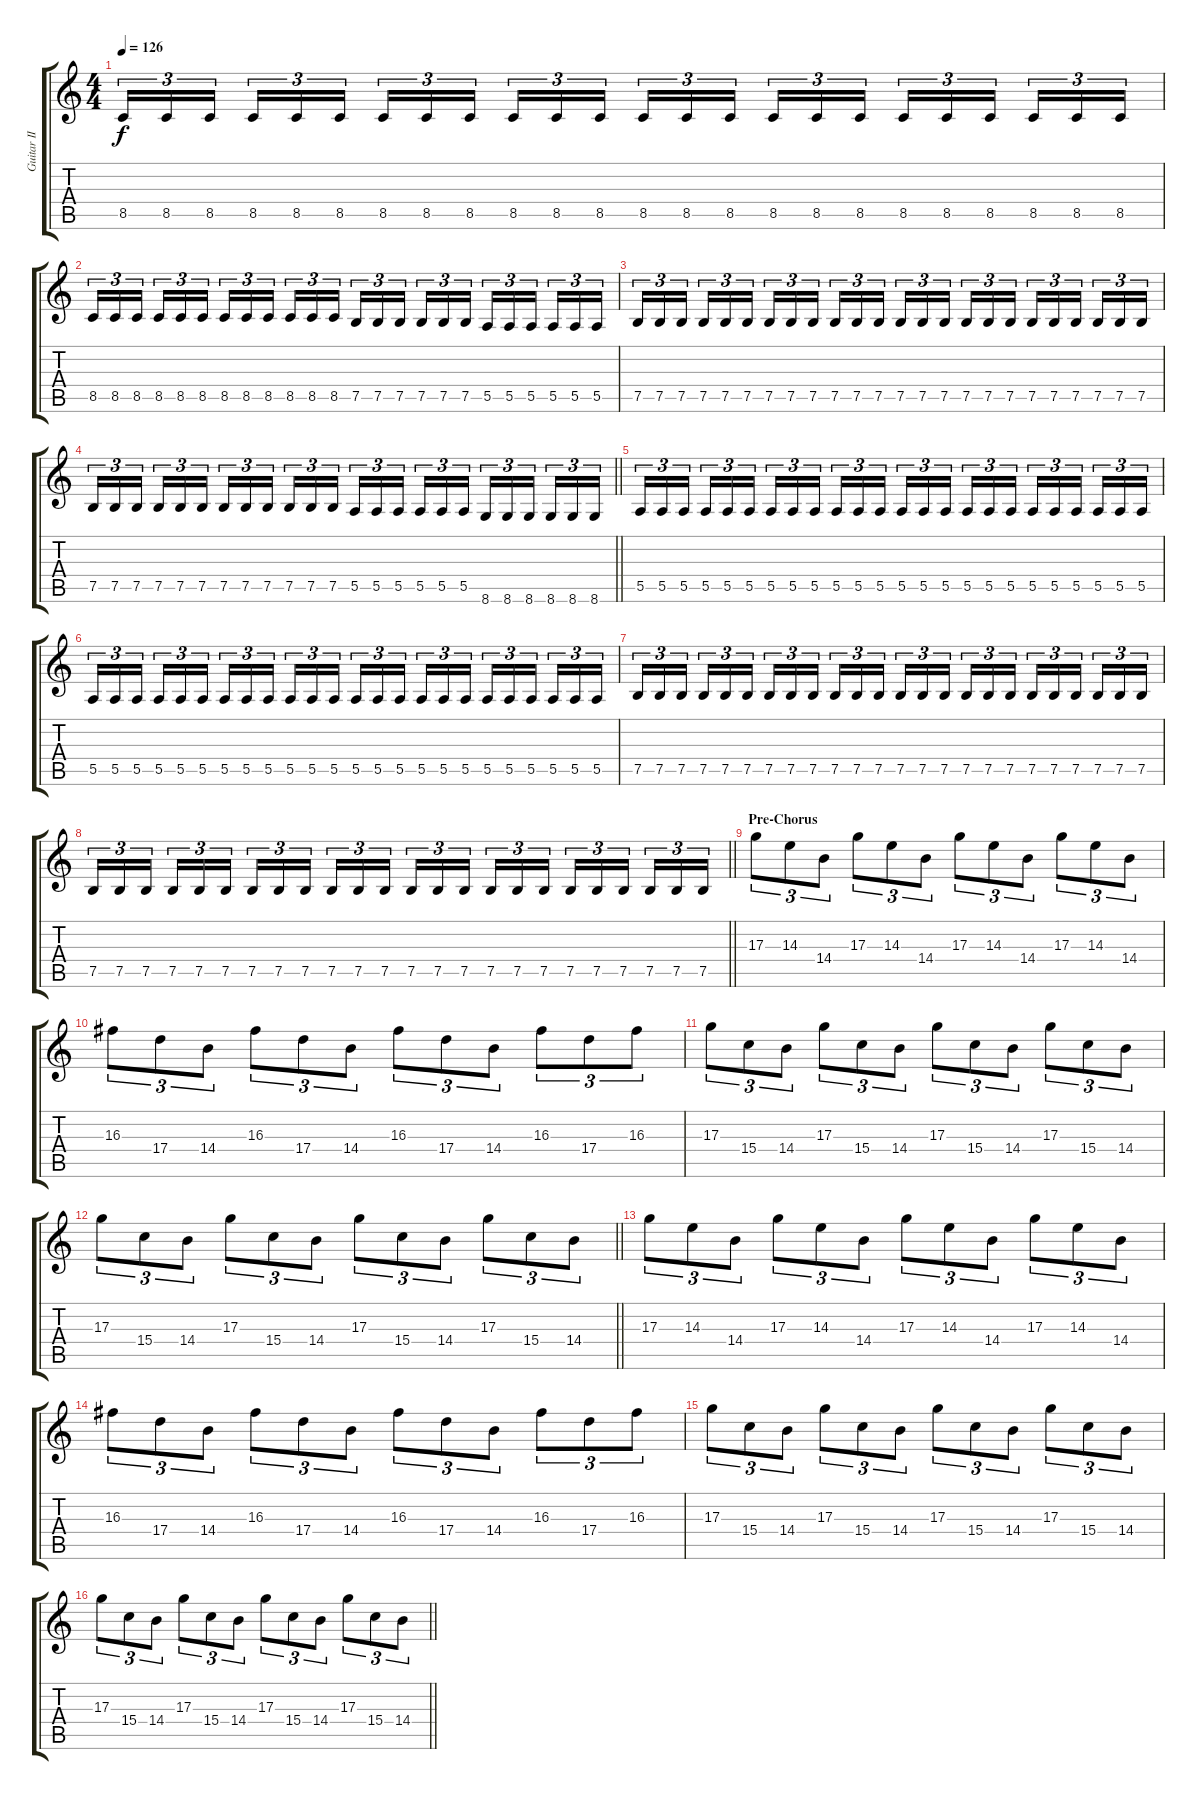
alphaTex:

\track ("Guitar II" "Guitar II") {instrument distortionguitar}
\staff {score tabs}
\tuning (B3 Gb3 D3 A2 E2 B1) {hide}
\ts (4 4)
\section ("" "")
\tempo 126
\clef g2
\ks c
8.5.16{tu (3 2) dy f} 8.5.16{tu (3 2)} 8.5.16{tu (3 2) beam splitsecondary} 8.5.16{tu (3 2)} 8.5.16{tu (3 2)} 8.5.16{tu (3 2)} 8.5.16{tu (3 2)} 8.5.16{tu (3 2)} 8.5.16{tu (3 2) beam splitsecondary} 8.5.16{tu (3 2)} 8.5.16{tu (3 2)} 8.5.16{tu (3 2)} 8.5.16{tu (3 2)} 8.5.16{tu (3 2)} 8.5.16{tu (3 2) beam splitsecondary} 8.5.16{tu (3 2)} 8.5.16{tu (3 2)} 8.5.16{tu (3 2)} 8.5.16{tu (3 2)} 8.5.16{tu (3 2)} 8.5.16{tu (3 2) beam splitsecondary} 8.5.16{tu (3 2)} 8.5.16{tu (3 2)} 8.5.16{tu (3 2)} |
8.5.16{tu (3 2)} 8.5.16{tu (3 2)} 8.5.16{tu (3 2) beam splitsecondary} 8.5.16{tu (3 2)} 8.5.16{tu (3 2)} 8.5.16{tu (3 2)} 8.5.16{tu (3 2)} 8.5.16{tu (3 2)} 8.5.16{tu (3 2) beam splitsecondary} 8.5.16{tu (3 2)} 8.5.16{tu (3 2)} 8.5.16{tu (3 2)} 7.5.16{tu (3 2)} 7.5.16{tu (3 2)} 7.5.16{tu (3 2) beam splitsecondary} 7.5.16{tu (3 2)} 7.5.16{tu (3 2)} 7.5.16{tu (3 2)} 5.5.16{tu (3 2)} 5.5.16{tu (3 2)} 5.5.16{tu (3 2) beam splitsecondary} 5.5.16{tu (3 2)} 5.5.16{tu (3 2)} 5.5.16{tu (3 2)} |
7.5.16{tu (3 2)} 7.5.16{tu (3 2)} 7.5.16{tu (3 2) beam splitsecondary} 7.5.16{tu (3 2)} 7.5.16{tu (3 2)} 7.5.16{tu (3 2)} 7.5.16{tu (3 2)} 7.5.16{tu (3 2)} 7.5.16{tu (3 2) beam splitsecondary} 7.5.16{tu (3 2)} 7.5.16{tu (3 2)} 7.5.16{tu (3 2)} 7.5.16{tu (3 2)} 7.5.16{tu (3 2)} 7.5.16{tu (3 2) beam splitsecondary} 7.5.16{tu (3 2)} 7.5.16{tu (3 2)} 7.5.16{tu (3 2)} 7.5.16{tu (3 2)} 7.5.16{tu (3 2)} 7.5.16{tu (3 2) beam splitsecondary} 7.5.16{tu (3 2)} 7.5.16{tu (3 2)} 7.5.16{tu (3 2)} |
\barLineRight lightlight
7.5.16{tu (3 2)} 7.5.16{tu (3 2)} 7.5.16{tu (3 2) beam splitsecondary} 7.5.16{tu (3 2)} 7.5.16{tu (3 2)} 7.5.16{tu (3 2)} 7.5.16{tu (3 2)} 7.5.16{tu (3 2)} 7.5.16{tu (3 2) beam splitsecondary} 7.5.16{tu (3 2)} 7.5.16{tu (3 2)} 7.5.16{tu (3 2)} 5.5.16{tu (3 2)} 5.5.16{tu (3 2)} 5.5.16{tu (3 2) beam splitsecondary} 5.5.16{tu (3 2)} 5.5.16{tu (3 2)} 5.5.16{tu (3 2)} 8.6.16{tu (3 2)} 8.6.16{tu (3 2)} 8.6.16{tu (3 2) beam splitsecondary} 8.6.16{tu (3 2)} 8.6.16{tu (3 2)} 8.6.16{tu (3 2)} |
\section ("" "")
5.5.16{tu (3 2)} 5.5.16{tu (3 2)} 5.5.16{tu (3 2) beam splitsecondary} 5.5.16{tu (3 2)} 5.5.16{tu (3 2)} 5.5.16{tu (3 2)} 5.5.16{tu (3 2)} 5.5.16{tu (3 2)} 5.5.16{tu (3 2) beam splitsecondary} 5.5.16{tu (3 2)} 5.5.16{tu (3 2)} 5.5.16{tu (3 2)} 5.5.16{tu (3 2)} 5.5.16{tu (3 2)} 5.5.16{tu (3 2) beam splitsecondary} 5.5.16{tu (3 2)} 5.5.16{tu (3 2)} 5.5.16{tu (3 2)} 5.5.16{tu (3 2)} 5.5.16{tu (3 2)} 5.5.16{tu (3 2) beam splitsecondary} 5.5.16{tu (3 2)} 5.5.16{tu (3 2)} 5.5.16{tu (3 2)} |
5.5.16{tu (3 2)} 5.5.16{tu (3 2)} 5.5.16{tu (3 2) beam splitsecondary} 5.5.16{tu (3 2)} 5.5.16{tu (3 2)} 5.5.16{tu (3 2)} 5.5.16{tu (3 2)} 5.5.16{tu (3 2)} 5.5.16{tu (3 2) beam splitsecondary} 5.5.16{tu (3 2)} 5.5.16{tu (3 2)} 5.5.16{tu (3 2)} 5.5.16{tu (3 2)} 5.5.16{tu (3 2)} 5.5.16{tu (3 2) beam splitsecondary} 5.5.16{tu (3 2)} 5.5.16{tu (3 2)} 5.5.16{tu (3 2)} 5.5.16{tu (3 2)} 5.5.16{tu (3 2)} 5.5.16{tu (3 2) beam splitsecondary} 5.5.16{tu (3 2)} 5.5.16{tu (3 2)} 5.5.16{tu (3 2)} |
7.5.16{tu (3 2)} 7.5.16{tu (3 2)} 7.5.16{tu (3 2) beam splitsecondary} 7.5.16{tu (3 2)} 7.5.16{tu (3 2)} 7.5.16{tu (3 2)} 7.5.16{tu (3 2)} 7.5.16{tu (3 2)} 7.5.16{tu (3 2) beam splitsecondary} 7.5.16{tu (3 2)} 7.5.16{tu (3 2)} 7.5.16{tu (3 2)} 7.5.16{tu (3 2)} 7.5.16{tu (3 2)} 7.5.16{tu (3 2) beam splitsecondary} 7.5.16{tu (3 2)} 7.5.16{tu (3 2)} 7.5.16{tu (3 2)} 7.5.16{tu (3 2)} 7.5.16{tu (3 2)} 7.5.16{tu (3 2) beam splitsecondary} 7.5.16{tu (3 2)} 7.5.16{tu (3 2)} 7.5.16{tu (3 2)} |
\barLineRight lightlight
7.5.16{tu (3 2)} 7.5.16{tu (3 2)} 7.5.16{tu (3 2) beam splitsecondary} 7.5.16{tu (3 2)} 7.5.16{tu (3 2)} 7.5.16{tu (3 2)} 7.5.16{tu (3 2)} 7.5.16{tu (3 2)} 7.5.16{tu (3 2) beam splitsecondary} 7.5.16{tu (3 2)} 7.5.16{tu (3 2)} 7.5.16{tu (3 2)} 7.5.16{tu (3 2)} 7.5.16{tu (3 2)} 7.5.16{tu (3 2) beam splitsecondary} 7.5.16{tu (3 2)} 7.5.16{tu (3 2)} 7.5.16{tu (3 2)} 7.5.16{tu (3 2)} 7.5.16{tu (3 2)} 7.5.16{tu (3 2) beam splitsecondary} 7.5.16{tu (3 2)} 7.5.16{tu (3 2)} 7.5.16{tu (3 2)} |
\section ("" "Pre-Chorus")
17.3.8{tu (3 2) volume 12} 14.3.8{tu (3 2)} 14.4.8{tu (3 2)} 17.3.8{tu (3 2)} 14.3.8{tu (3 2)} 14.4.8{tu (3 2)} 17.3.8{tu (3 2)} 14.3.8{tu (3 2)} 14.4.8{tu (3 2)} 17.3.8{tu (3 2)} 14.3.8{tu (3 2)} 14.4.8{tu (3 2)} |
16.3.8{tu (3 2)} 17.4.8{tu (3 2)} 14.4.8{tu (3 2)} 16.3.8{tu (3 2)} 17.4.8{tu (3 2)} 14.4.8{tu (3 2)} 16.3.8{tu (3 2)} 17.4.8{tu (3 2)} 14.4.8{tu (3 2)} 16.3.8{tu (3 2)} 17.4.8{tu (3 2)} 16.3.8{tu (3 2)} |
17.3.8{tu (3 2)} 15.4.8{tu (3 2)} 14.4.8{tu (3 2)} 17.3.8{tu (3 2)} 15.4.8{tu (3 2)} 14.4.8{tu (3 2)} 17.3.8{tu (3 2)} 15.4.8{tu (3 2)} 14.4.8{tu (3 2)} 17.3.8{tu (3 2)} 15.4.8{tu (3 2)} 14.4.8{tu (3 2)} |
\barLineRight lightlight
17.3.8{tu (3 2)} 15.4.8{tu (3 2)} 14.4.8{tu (3 2)} 17.3.8{tu (3 2)} 15.4.8{tu (3 2)} 14.4.8{tu (3 2)} 17.3.8{tu (3 2)} 15.4.8{tu (3 2)} 14.4.8{tu (3 2)} 17.3.8{tu (3 2)} 15.4.8{tu (3 2)} 14.4.8{tu (3 2)} |
\section ("" "")
17.3.8{tu (3 2)} 14.3.8{tu (3 2)} 14.4.8{tu (3 2)} 17.3.8{tu (3 2)} 14.3.8{tu (3 2)} 14.4.8{tu (3 2)} 17.3.8{tu (3 2)} 14.3.8{tu (3 2)} 14.4.8{tu (3 2)} 17.3.8{tu (3 2)} 14.3.8{tu (3 2)} 14.4.8{tu (3 2)} |
16.3.8{tu (3 2)} 17.4.8{tu (3 2)} 14.4.8{tu (3 2)} 16.3.8{tu (3 2)} 17.4.8{tu (3 2)} 14.4.8{tu (3 2)} 16.3.8{tu (3 2)} 17.4.8{tu (3 2)} 14.4.8{tu (3 2)} 16.3.8{tu (3 2)} 17.4.8{tu (3 2)} 16.3.8{tu (3 2)} |
17.3.8{tu (3 2)} 15.4.8{tu (3 2)} 14.4.8{tu (3 2)} 17.3.8{tu (3 2)} 15.4.8{tu (3 2)} 14.4.8{tu (3 2)} 17.3.8{tu (3 2)} 15.4.8{tu (3 2)} 14.4.8{tu (3 2)} 17.3.8{tu (3 2)} 15.4.8{tu (3 2)} 14.4.8{tu (3 2)} |
\barLineRight lightlight
17.3.8{tu (3 2)} 15.4.8{tu (3 2)} 14.4.8{tu (3 2)} 17.3.8{tu (3 2)} 15.4.8{tu (3 2)} 14.4.8{tu (3 2)} 17.3.8{tu (3 2)} 15.4.8{tu (3 2)} 14.4.8{tu (3 2)} 17.3.8{tu (3 2)} 15.4.8{tu (3 2)} 14.4.8{tu (3 2)}
